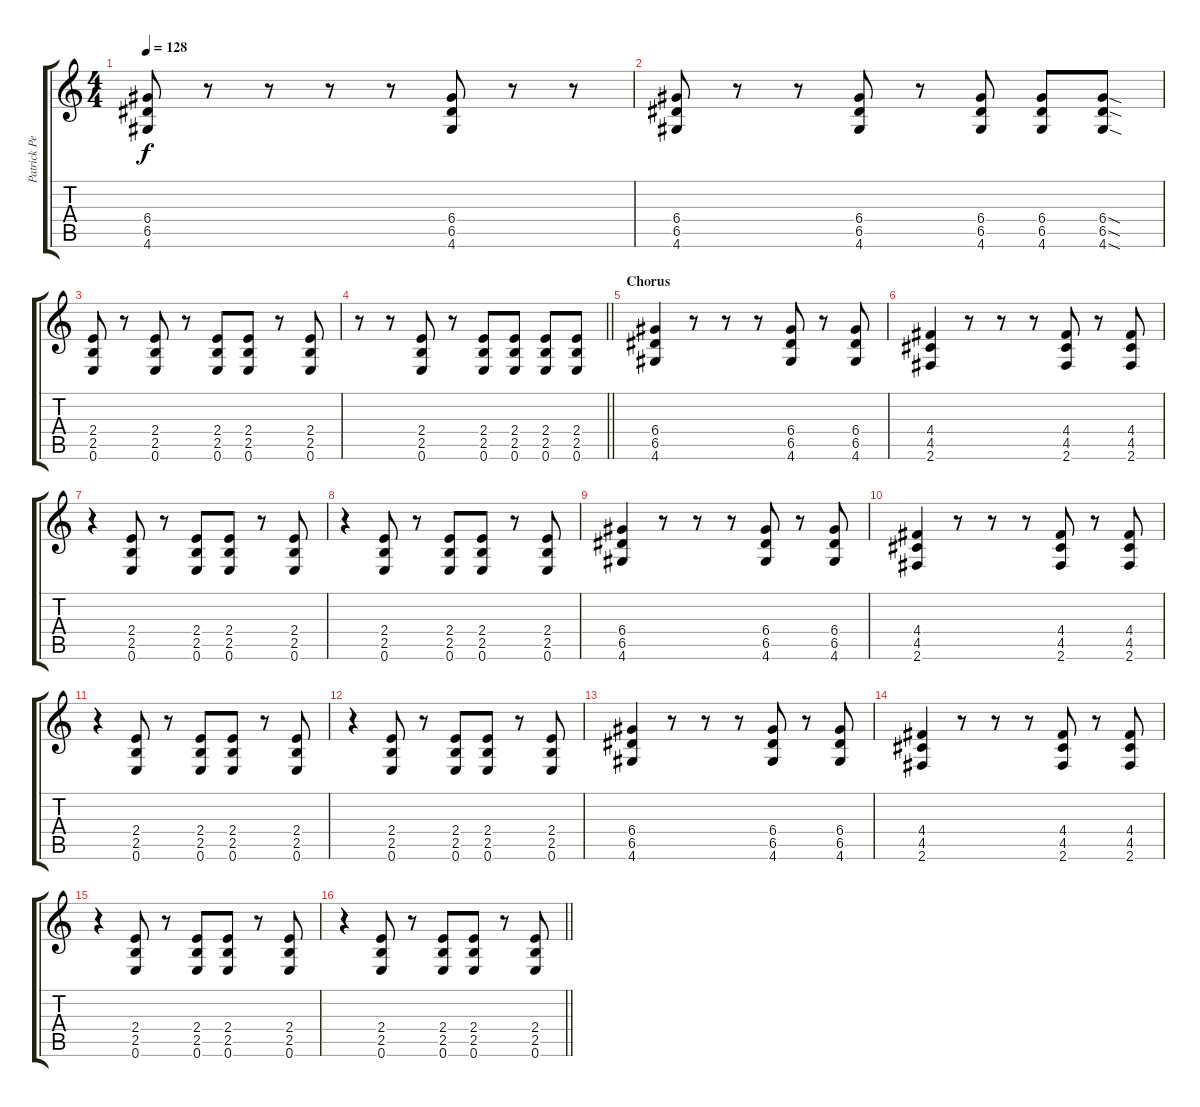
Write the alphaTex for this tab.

\track ("Patrick Pentland" "Patrick Pe") {instrument overdrivenguitar}
\staff {score tabs}
\tuning (E4 B3 G3 D3 A2 E2) {hide}
\ts (4 4)
\tempo 128
\clef g2
\ks c
(6.4 6.5 4.6).8{dy f} r.8 r.8 r.8 r.8 (6.4 6.5 4.6).8 r.8 r.8 |
(6.4 6.5 4.6).8 r.8 r.8 (6.4 6.5 4.6).8 r.8 (6.4 6.5 4.6).8 (6.4 6.5 4.6).8 (6.4{sod} 6.5{sod} 4.6{sod}).8 |
(2.4 2.5 0.6).8 r.8 (2.4 2.5 0.6).8 r.8 (2.4 2.5 0.6).8 (2.4 2.5 0.6).8 r.8 (2.4 2.5 0.6).8 |
\barLineRight lightlight
r.8 r.8 (2.4 2.5 0.6).8 r.8 (2.4 2.5 0.6).8 (2.4 2.5 0.6).8 (2.4 2.5 0.6).8 (2.4 2.5 0.6).8 |
\section ("" "Chorus")
(6.4 6.5 4.6).4 r.8 r.8 r.8 (6.4 6.5 4.6).8 r.8 (6.4 6.5 4.6).8 |
(4.4 4.5 2.6).4 r.8 r.8 r.8 (4.4 4.5 2.6).8 r.8 (4.4 4.5 2.6).8 |
r.4 (2.4 2.5 0.6).8 r.8 (2.4 2.5 0.6).8 (2.4 2.5 0.6).8 r.8 (2.4 2.5 0.6).8 |
r.4 (2.4 2.5 0.6).8 r.8 (2.4 2.5 0.6).8 (2.4 2.5 0.6).8 r.8 (2.4 2.5 0.6).8 |
(6.4 6.5 4.6).4 r.8 r.8 r.8 (6.4 6.5 4.6).8 r.8 (6.4 6.5 4.6).8 |
(4.4 4.5 2.6).4 r.8 r.8 r.8 (4.4 4.5 2.6).8 r.8 (4.4 4.5 2.6).8 |
r.4 (2.4 2.5 0.6).8 r.8 (2.4 2.5 0.6).8 (2.4 2.5 0.6).8 r.8 (2.4 2.5 0.6).8 |
r.4 (2.4 2.5 0.6).8 r.8 (2.4 2.5 0.6).8 (2.4 2.5 0.6).8 r.8 (2.4 2.5 0.6).8 |
(6.4 6.5 4.6).4 r.8 r.8 r.8 (6.4 6.5 4.6).8 r.8 (6.4 6.5 4.6).8 |
(4.4 4.5 2.6).4 r.8 r.8 r.8 (4.4 4.5 2.6).8 r.8 (4.4 4.5 2.6).8 |
r.4 (2.4 2.5 0.6).8 r.8 (2.4 2.5 0.6).8 (2.4 2.5 0.6).8 r.8 (2.4 2.5 0.6).8 |
\barLineRight lightlight
r.4 (2.4 2.5 0.6).8 r.8 (2.4 2.5 0.6).8 (2.4 2.5 0.6).8 r.8 (2.4 2.5 0.6).8
